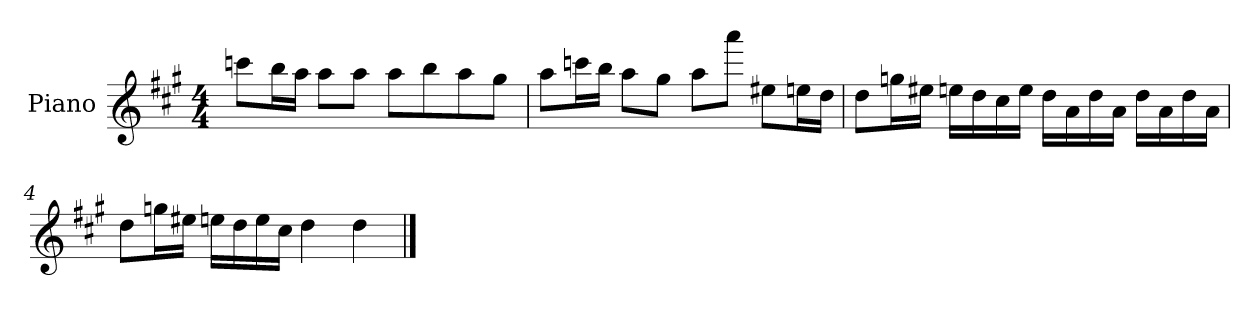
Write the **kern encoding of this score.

**kern
*part1
*staff1
*I"Piano
*I'P-no
*clefG2
*k[f#c#g#]
*M4/4
*MM90
=1
8cccn\L
16bb\L
16aa\JJ
8aa\L
8aa\J
8aa\L
8bb\
8aa\
8gg#\J
=2
8aa\L
16cccn\L
16bb\JJ
8aa\L
8gg#\J
8aa\L
8aaa\J
8ee#X\L
16een\L
16dd\JJ
!!LO:LB:g=z
=3
8dd\L
16ggn\L
16ee#X\JJ
16een\LL
16dd\
16cc#\
16ee\JJ
16dd\LL
16a\
16dd\
16a\JJ
16dd\LL
16a\
16dd\
16a\JJ
=4
8dd\L
16ggn\L
16ee#X\JJ
16een\LL
16dd\
16ee\
16cc#\JJ
4dd\
4dd\
==
*-
